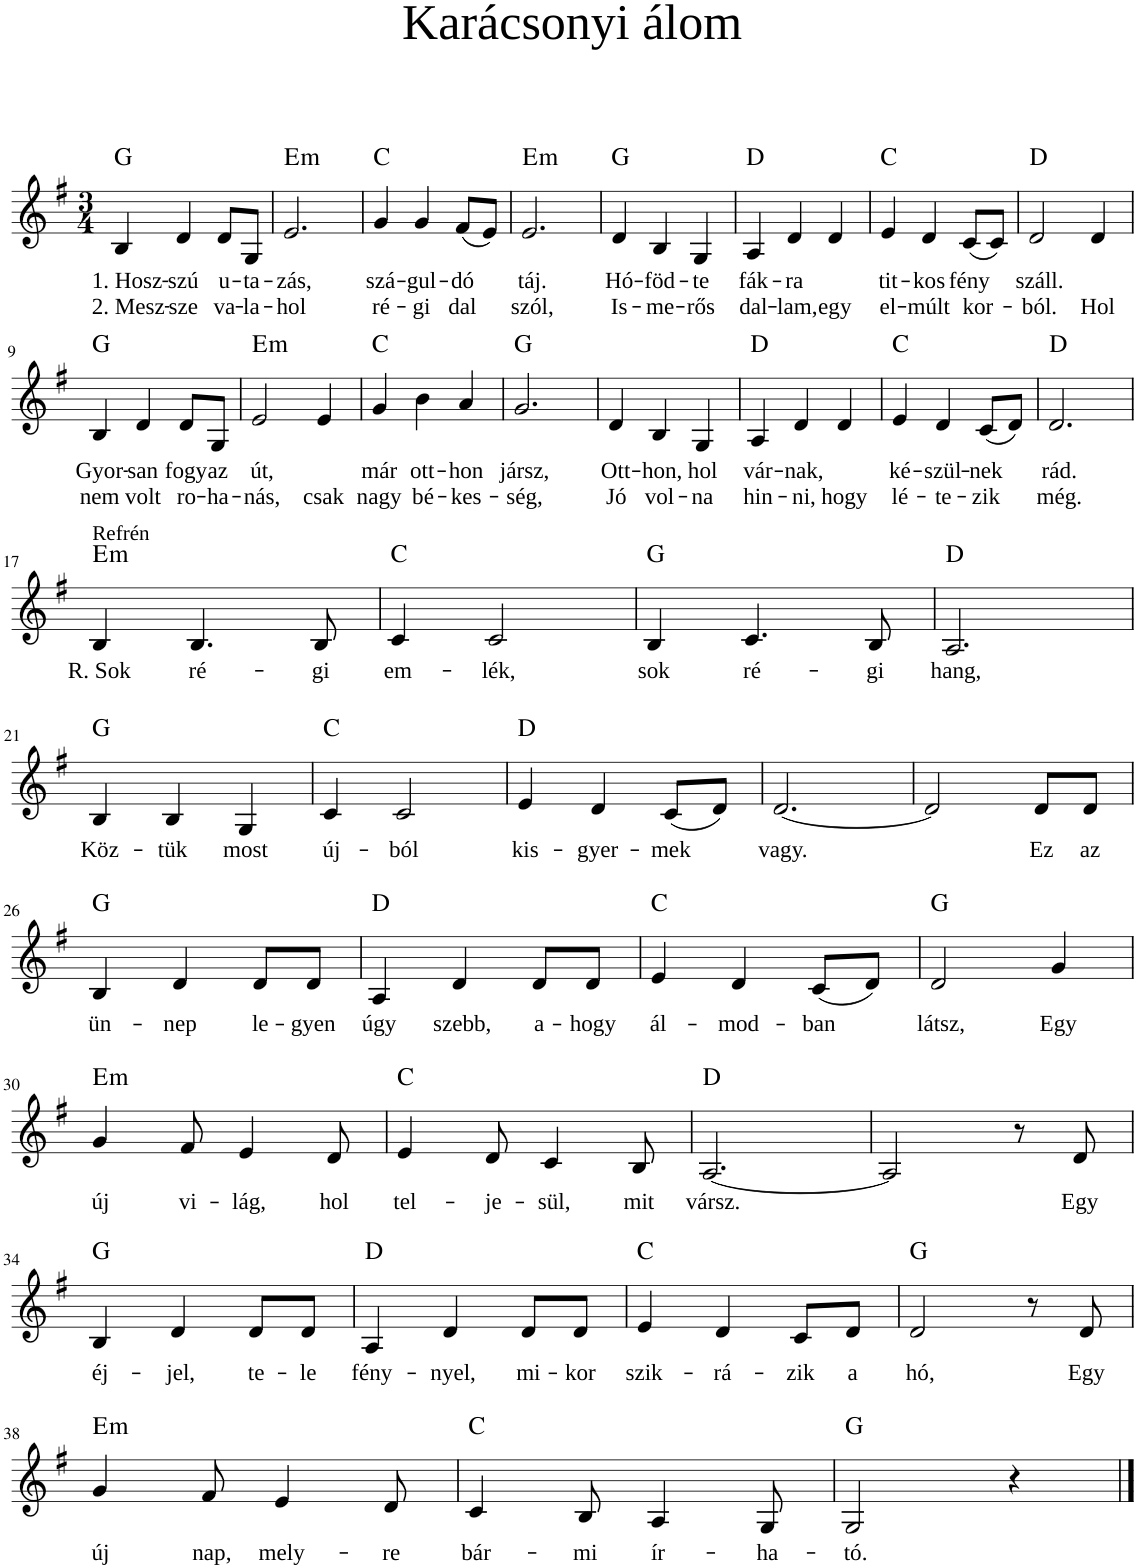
**kern	**text	**text	**harte
*part1	*part1	*part1	*part1
*staff1	*staff1	*staff1	*
*I"Voice	*	*	*
*clefG2	*	*	*
*k[f#]	*	*	*
*M3/4	*	*	*
=1	=1	=1	=1
!	!LO:LY:b	!LO:LY:b	!LO:H:kt=N.C.
4B/	1. Hosz-	2. Mesz-	N
!	!LO:LY:b	!LO:LY:b	!
4d/	-szú	-sze	.
!	!LO:LY:b	!LO:LY:b	!
8d/L	u-	va-	.
!	!LO:LY:b	!LO:LY:b	!
8G/J	-ta-	-la-	.
=2	=2	=2	=2
!	!LO:LY:b	!LO:LY:b	!LO:H:kt=m
2.e/	-zás,	-hol	E:min
=3	=3	=3	=3
!	!LO:LY:b	!LO:LY:b	!LO:H:kt=N.C.
4g/	szá-	ré-	N
!	!LO:LY:b	!LO:LY:b	!
4g/	-gul-	-gi	.
!	!LO:LY:b	!LO:LY:b	!
(8f#/L	-dó	dal	.
8e/J)	.	.	.
=4	=4	=4	=4
!	!LO:LY:b	!LO:LY:b	!LO:H:kt=m
2.e/	táj.	szól,	E:min
=5	=5	=5	=5
!	!LO:LY:b	!LO:LY:b	!LO:H:kt=N.C.
4d/	Hó-	Is-	N
!	!LO:LY:b	!LO:LY:b	!
4B/	-föd-	-me-	.
!	!LO:LY:b	!LO:LY:b	!
4G/	-te	-rős	.
=6	=6	=6	=6
!	!LO:LY:b	!LO:LY:b	!LO:H:kt=N.C.
4A/	fák-	dal-	N
!	!LO:LY:b	!LO:LY:b	!
4d/	-ra	-lam,	.
!	!	!LO:LY:b	!
4d/	.	egy	.
=7	=7	=7	=7
!	!LO:LY:b	!LO:LY:b	!LO:H:kt=N.C.
4e/	tit-	el-	N
!	!LO:LY:b	!LO:LY:b	!
4d/	-kos	-múlt	.
!	!LO:LY:b	!LO:LY:b	!
(8c/L	fény	kor-	.
8c/J)	.	.	.
=8	=8	=8	=8
!	!LO:LY:b	!LO:LY:b	!LO:H:kt=N.C.
2d/	száll.	-ból.	N
!	!	!LO:LY:b	!
4d/	.	Hol	.
!!LO:LB:g=z
=9	=9	=9	=9
!	!LO:LY:b	!LO:LY:b	!LO:H:kt=N.C.
4B/	Gyor-	nem	N
!	!LO:LY:b	!LO:LY:b	!
4d/	-san	volt	.
!	!LO:LY:b	!LO:LY:b	!
8d/L	fogy	ro-	.
!	!LO:LY:b	!LO:LY:b	!
8G/J	az	-ha-	.
=10	=10	=10	=10
!	!LO:LY:b	!LO:LY:b	!LO:H:kt=m
2e/	út,	-nás,	E:min
!	!	!LO:LY:b	!
4e/	.	csak	.
=11	=11	=11	=11
!	!LO:LY:b	!LO:LY:b	!LO:H:kt=N.C.
4g/	már	nagy	N
!	!LO:LY:b	!LO:LY:b	!
4b\	ott-	bé-	.
!	!LO:LY:b	!LO:LY:b	!
4a/	-hon	-kes-	.
=12	=12	=12	=12
!	!LO:LY:b	!LO:LY:b	!LO:H:kt=N.C.
2.g/	jársz,	-ség,	N
=13	=13	=13	=13
!	!LO:LY:b	!LO:LY:b	!
4d/	Ott-	Jó	.
!	!LO:LY:b	!LO:LY:b	!
4B/	-hon,	vol-	.
!	!LO:LY:b	!LO:LY:b	!
4G/	hol	-na	.
=14	=14	=14	=14
!	!LO:LY:b	!LO:LY:b	!LO:H:kt=N.C.
4A/	vár-	hin-	N
!	!LO:LY:b	!LO:LY:b	!
4d/	-nak,	-ni,	.
!	!	!LO:LY:b	!
4d/	.	hogy	.
=15	=15	=15	=15
!	!LO:LY:b	!LO:LY:b	!LO:H:kt=N.C.
4e/	ké-	lé-	N
!	!LO:LY:b	!LO:LY:b	!
4d/	-szül-	-te-	.
!	!LO:LY:b	!LO:LY:b	!
(8c/L	-nek	-zik	.
8d/J)	.	.	.
=16	=16	=16	=16
!	!LO:LY:b	!LO:LY:b	!LO:H:kt=N.C.
2.d/	rád.	még.	N
!!LO:LB:g=z
=17	=17	=17	=17
!LO:TX:a:t=Refrén	!	!	!
!	!LO:LY:b	!	!LO:H:kt=m
4B/	R. Sok	.	E:min
!	!LO:LY:b	!	!
4.B/	ré-	.	.
!	!LO:LY:b	!	!
8B/	-gi	.	.
=18	=18	=18	=18
!	!LO:LY:b	!	!LO:H:kt=N.C.
4c/	em-	.	N
!	!LO:LY:b	!	!
2c/	-lék,	.	.
=19	=19	=19	=19
!	!LO:LY:b	!	!LO:H:kt=N.C.
4B/	sok	.	N
!	!LO:LY:b	!	!
4.c/	ré-	.	.
!	!LO:LY:b	!	!
8B/	-gi	.	.
=20	=20	=20	=20
!	!LO:LY:b	!	!LO:H:kt=N.C.
2.A/	hang,	.	N
!!LO:LB:g=z
=21	=21	=21	=21
!	!LO:LY:b	!	!LO:H:kt=N.C.
4B/	Köz-	.	N
!	!LO:LY:b	!	!
4B/	-tük	.	.
!	!LO:LY:b	!	!
4G/	most	.	.
=22	=22	=22	=22
!	!LO:LY:b	!	!LO:H:kt=N.C.
4c/	új-	.	N
!	!LO:LY:b	!	!
2c/	-ból	.	.
=23	=23	=23	=23
!	!LO:LY:b	!	!LO:H:kt=N.C.
4e/	kis-	.	N
!	!LO:LY:b	!	!
4d/	-gyer-	.	.
!	!LO:LY:b	!	!
(8c/L	-mek	.	.
8d/J)	.	.	.
=24	=24	=24	=24
!	!LO:LY:b	!	!
[2.d/	vagy.	.	.
=25	=25	=25	=25
2d/]	.	.	.
!	!LO:LY:b	!	!
8d/L	Ez	.	.
!	!LO:LY:b	!	!
8d/J	az	.	.
!!LO:LB:g=z
=26	=26	=26	=26
!	!LO:LY:b	!	!LO:H:kt=N.C.
4B/	ün-	.	N
!	!LO:LY:b	!	!
4d/	-nep	.	.
!	!LO:LY:b	!	!
8d/L	le-	.	.
!	!LO:LY:b	!	!
8d/J	-gyen	.	.
=27	=27	=27	=27
!	!LO:LY:b	!	!LO:H:kt=N.C.
4A/	úgy	.	N
!	!LO:LY:b	!	!
4d/	szebb,	.	.
!	!LO:LY:b	!	!
8d/L	a-	.	.
!	!LO:LY:b	!	!
8d/J	-hogy	.	.
=28	=28	=28	=28
!	!LO:LY:b	!	!LO:H:kt=N.C.
4e/	ál-	.	N
!	!LO:LY:b	!	!
4d/	-mod-	.	.
!	!LO:LY:b	!	!
(8c/L	-ban	.	.
8d/J)	.	.	.
=29	=29	=29	=29
!	!LO:LY:b	!	!LO:H:kt=N.C.
2d/	látsz,	.	N
!	!LO:LY:b	!	!
4g/	Egy	.	.
!!LO:LB:g=z
=30	=30	=30	=30
!	!LO:LY:b	!	!LO:H:kt=m
4g/	új	.	E:min
!	!LO:LY:b	!	!
8f#/	vi-	.	.
!	!LO:LY:b	!	!
4e/	-lág,	.	.
!	!LO:LY:b	!	!
8d/	hol	.	.
=31	=31	=31	=31
!	!LO:LY:b	!	!LO:H:kt=N.C.
4e/	tel-	.	N
!	!LO:LY:b	!	!
8d/	-je-	.	.
!	!LO:LY:b	!	!
4c/	-sül,	.	.
!	!LO:LY:b	!	!
8B/	mit	.	.
=32	=32	=32	=32
!	!LO:LY:b	!	!LO:H:kt=N.C.
[2.A/	vársz.	.	N
=33	=33	=33	=33
2A/]	.	.	.
8r	.	.	.
!	!LO:LY:b	!	!
8d/	Egy	.	.
!!LO:LB:g=z
=34	=34	=34	=34
!	!LO:LY:b	!	!LO:H:kt=N.C.
4B/	éj-	.	N
!	!LO:LY:b	!	!
4d/	-jel,	.	.
!	!LO:LY:b	!	!
8d/L	te-	.	.
!	!LO:LY:b	!	!
8d/J	-le	.	.
=35	=35	=35	=35
!	!LO:LY:b	!	!LO:H:kt=N.C.
4A/	fény-	.	N
!	!LO:LY:b	!	!
4d/	-nyel,	.	.
!	!LO:LY:b	!	!
8d/L	mi-	.	.
!	!LO:LY:b	!	!
8d/J	-kor	.	.
=36	=36	=36	=36
!	!LO:LY:b	!	!LO:H:kt=N.C.
4e/	szik-	.	N
!	!LO:LY:b	!	!
4d/	-rá-	.	.
!	!LO:LY:b	!	!
8c/L	-zik	.	.
!	!LO:LY:b	!	!
8d/J	a	.	.
=37	=37	=37	=37
!	!LO:LY:b	!	!LO:H:kt=N.C.
2d/	hó,	.	N
8r	.	.	.
!	!LO:LY:b	!	!
8d/	Egy	.	.
!!LO:LB:g=z
=38	=38	=38	=38
!	!LO:LY:b	!	!LO:H:kt=m
4g/	új	.	E:min
!	!LO:LY:b	!	!
8f#/	nap,	.	.
!	!LO:LY:b	!	!
4e/	mely-	.	.
!	!LO:LY:b	!	!
8d/	-re	.	.
=39	=39	=39	=39
!	!LO:LY:b	!	!LO:H:kt=N.C.
4c/	bár-	.	N
!	!LO:LY:b	!	!
8B/	-mi	.	.
!	!LO:LY:b	!	!
4A/	ír-	.	.
!	!LO:LY:b	!	!
8G/	-ha-	.	.
=40	=40	=40	=40
!	!LO:LY:b	!	!LO:H:kt=N.C.
2G/	-tó.	.	N
4r	.	.	.
==	==	==	==
*-	*-	*-	*-
